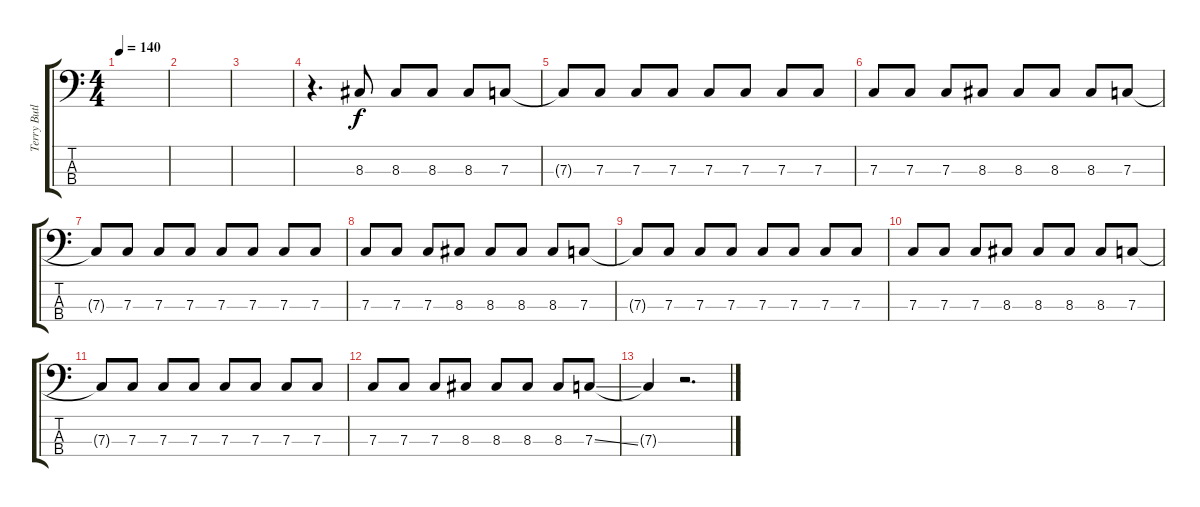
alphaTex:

\track ("Terry Butler (Bass)" "Terry Butl") {instrument electricbasspick}
\staff {score tabs}
\tuning (Eb2 Bb1 F1 C1) {hide}
\ts (4 4)
\tempo 140
\clef f4
\ks c
|
|
|
r.4{d} 8.3.8 8.3.8 8.3.8 8.3.8 7.3.8 |
7.3{t}.8 7.3.8 7.3.8 7.3.8 7.3.8 7.3.8 7.3.8 7.3.8 |
7.3.8 7.3.8 7.3.8 8.3.8 8.3.8 8.3.8 8.3.8 7.3.8 |
7.3{t}.8 7.3.8 7.3.8 7.3.8 7.3.8 7.3.8 7.3.8 7.3.8 |
7.3.8 7.3.8 7.3.8 8.3.8 8.3.8 8.3.8 8.3.8 7.3.8 |
7.3{t}.8 7.3.8 7.3.8 7.3.8 7.3.8 7.3.8 7.3.8 7.3.8 |
7.3.8 7.3.8 7.3.8 8.3.8 8.3.8 8.3.8 8.3.8 7.3.8 |
7.3{t}.8 7.3.8 7.3.8 7.3.8 7.3.8 7.3.8 7.3.8 7.3.8 |
7.3.8 7.3.8 7.3.8 8.3.8 8.3.8 8.3.8 8.3.8 7.3{ss}.8 |
7.3{t}.4 r.2{d}
